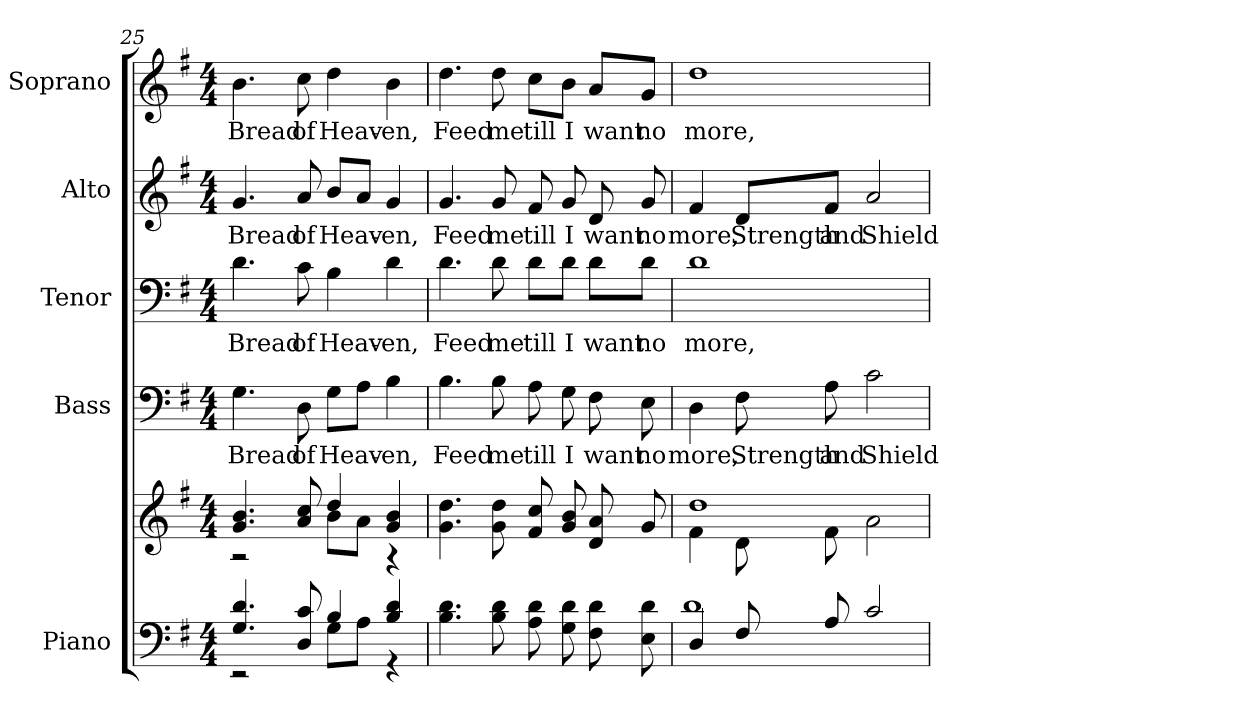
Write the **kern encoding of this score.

**kern	**kern	**kern	**text	**kern	**text	**kern	**text	**kern	**text
*part5	*part5	*part4	*part4	*part3	*part3	*part2	*part2	*part1	*part1
*staff6	*staff5	*staff4	*staff4	*staff3	*staff3	*staff2	*staff2	*staff1	*staff1
*I"Piano	*	*I"Bass	*	*I"Tenor	*	*I"Alto	*	*I"Soprano	*
*I'Pno.	*	*I'B.	*	*I'T.	*	*I'A.	*	*I'S.	*
*clefF4	*clefG2	*clefF4	*	*clefF4	*	*clefG2	*	*clefG2	*
*k[f#]	*k[f#]	*k[f#]	*	*k[f#]	*	*k[f#]	*	*k[f#]	*
*G:	*G:	*G:	*	*G:	*	*G:	*	*G:	*
*M4/4	*M4/4	*M4/4	*	*M4/4	*	*M4/4	*	*M4/4	*
=25	=25	=25	=25	=25	=25	=25	=25	=25	=25
*^	*^	*	*	*	*	*	*	*	*
!	!	!	!	!	!LO:LY:b:color=#000000	!	!	!	!	!	!
!	!	!	!	!	!	!	!LO:LY:b:color=#000000	!	!	!	!
!	!	!	!	!	!	!	!	!	!LO:LY:b:color=#000000	!	!
!	!	!	!	!	!	!	!	!	!	!	!LO:LY:b:color=#000000
4.Gi/ 4.di	2r	4.gi/ 4.bi	2r	4.Gi\	Bread	4.di\	Bread	4.gi/	Bread	4.bi\	Bread
!	!	!	!	!	!LO:LY:b:color=#000000	!	!	!	!	!	!
!	!	!	!	!	!	!	!LO:LY:b:color=#000000	!	!	!	!
!	!	!	!	!	!	!	!	!	!LO:LY:b:color=#000000	!	!
!	!	!	!	!	!	!	!	!	!	!	!LO:LY:b:color=#000000
8Di/ 8ci	.	8ai/ 8cci	.	8Di\	of	8ci\	of	8ai/	of	8cci\	of
!	!	!	!	!	!LO:LY:b:color=#000000	!	!	!	!	!	!
!	!	!	!	!	!	!	!LO:LY:b:color=#000000	!	!	!	!
!	!	!	!	!	!	!	!	!	!LO:LY:b:color=#000000	!	!
!	!	!	!	!	!	!	!	!	!	!	!LO:LY:b:color=#000000
4Bi/	8Gi\L	4ddi/	8bi\L	8Gi\L	Heav-	4Bi\	Heav-	8bi/L	Heav-	4ddi\	Heav-
.	8Ai\J	.	8ai\J	8Ai\J	.	.	.	8ai/J	.	.	.
!	!	!	!	!	!LO:LY:b:color=#000000	!	!	!	!	!	!
!	!	!	!	!	!	!	!LO:LY:b:color=#000000	!	!	!	!
!	!	!	!	!	!	!	!	!	!LO:LY:b:color=#000000	!	!
!	!	!	!	!	!	!	!	!	!	!	!LO:LY:b:color=#000000
4Bi/ 4di	4r	4gi/ 4bi	4r	4Bi\	-en,	4di\	-en,	4gi/	-en,	4bi\	-en,
*v	*v	*	*	*	*	*	*	*	*	*	*
*	*v	*v	*	*	*	*	*	*	*	*
!!LO:PB:g=z
=26	=26	=26	=26	=26	=26	=26	=26	=26	=26
*^	*^	*	*	*	*	*	*	*	*
!	!	!	!	!	!LO:LY:b:color=#000000	!	!	!	!	!	!
*v	*v	*	*	*	*	*	*	*	*	*	*
*	*v	*v	*	*	*	*	*	*	*	*
*^	*^	*	*	*	*	*	*	*	*
!	!	!	!	!	!	!	!LO:LY:b:color=#000000	!	!	!	!
*v	*v	*	*	*	*	*	*	*	*	*	*
*	*v	*v	*	*	*	*	*	*	*	*
*^	*^	*	*	*	*	*	*	*	*
!	!	!	!	!	!	!	!	!	!LO:LY:b:color=#000000	!	!
*v	*v	*	*	*	*	*	*	*	*	*	*
*	*v	*v	*	*	*	*	*	*	*	*
*^	*^	*	*	*	*	*	*	*	*
!	!	!	!	!	!	!	!	!	!	!	!LO:LY:b:color=#000000
*v	*v	*	*	*	*	*	*	*	*	*	*
*	*v	*v	*	*	*	*	*	*	*	*
4.Bi\ 4.di	4.gi\ 4.ddi	4.Bi\	Feed	4.di\	Feed	4.gi/	Feed	4.ddi\	Feed
!	!	!	!LO:LY:b:color=#000000	!	!	!	!	!	!
!	!	!	!	!	!LO:LY:b:color=#000000	!	!	!	!
!	!	!	!	!	!	!	!LO:LY:b:color=#000000	!	!
!	!	!	!	!	!	!	!	!	!LO:LY:b:color=#000000
8Bi\ 8di	8gi\ 8ddi	8Bi\	me	8di\	me	8gi/	me	8ddi\	me
!	!	!	!LO:LY:b:color=#000000	!	!	!	!	!	!
!	!	!	!	!	!LO:LY:b:color=#000000	!	!	!	!
!	!	!	!	!	!	!	!LO:LY:b:color=#000000	!	!
!	!	!	!	!	!	!	!	!	!LO:LY:b:color=#000000
8Ai\ 8di	8f#i/ 8cci	8Ai\	till	8di\L	till	8f#i/	till	8cci\L	till
!	!	!	!LO:LY:b:color=#000000	!	!	!	!	!	!
!	!	!	!	!	!LO:LY:b:color=#000000	!	!	!	!
!	!	!	!	!	!	!	!LO:LY:b:color=#000000	!	!
!	!	!	!	!	!	!	!	!	!LO:LY:b:color=#000000
8Gi\ 8di	8gi/ 8bi	8Gi\	I	8di\J	I	8gi/	I	8bi\J	I
!	!	!	!LO:LY:b:color=#000000	!	!	!	!	!	!
!	!	!	!	!	!LO:LY:b:color=#000000	!	!	!	!
!	!	!	!	!	!	!	!LO:LY:b:color=#000000	!	!
!	!	!	!	!	!	!	!	!	!LO:LY:b:color=#000000
8F#i\ 8di	8di/ 8ai	8F#i\	want	8di\L	want	8di/	want	8ai/L	want
!	!	!	!LO:LY:b:color=#000000	!	!	!	!	!	!
!	!	!	!	!	!LO:LY:b:color=#000000	!	!	!	!
!	!	!	!	!	!	!	!LO:LY:b:color=#000000	!	!
!	!	!	!	!	!	!	!	!	!LO:LY:b:color=#000000
8Ei\ 8di	8gi/	8Ei\	no	8di\J	no	8gi/	no	8gi/J	no
=27	=27	=27	=27	=27	=27	=27	=27	=27	=27
*^	*^	*	*	*	*	*	*	*	*
!	!	!	!	!	!LO:LY:b:color=#000000	!	!	!	!	!	!
!	!	!	!	!	!	!	!LO:LY:b:color=#000000	!	!	!	!
!	!	!	!	!	!	!	!	!	!LO:LY:b:color=#000000	!	!
!	!	!	!	!	!	!	!	!	!	!	!LO:LY:b:color=#000000
4Di/	1di	1ddi	4f#i\	4Di\	more,	1di	more,	4f#i/	more,	1ddi	more,
!	!	!	!	!	!LO:LY:b:color=#000000	!	!	!	!	!	!
!	!	!	!	!	!	!	!	!	!LO:LY:b:color=#000000	!	!
8F#i/	.	.	8di\	8F#i\	Strength	.	.	8di/L	Strength	.	.
!	!	!	!	!	!LO:LY:b:color=#000000	!	!	!	!	!	!
!	!	!	!	!	!	!	!	!	!LO:LY:b:color=#000000	!	!
8Ai/	.	.	8f#i\	8Ai\	and	.	.	8f#i/J	and	.	.
!	!	!	!	!	!LO:LY:b:color=#000000	!	!	!	!	!	!
!	!	!	!	!	!	!	!	!	!LO:LY:b:color=#000000	!	!
2ci/	.	.	2ai\	2ci\	Shield	.	.	2ai/	Shield	.	.
*v	*v	*	*	*	*	*	*	*	*	*	*
*	*v	*v	*	*	*	*	*	*	*	*
=	=	=	=	=	=	=	=	=	=
*-	*-	*-	*-	*-	*-	*-	*-	*-	*-
